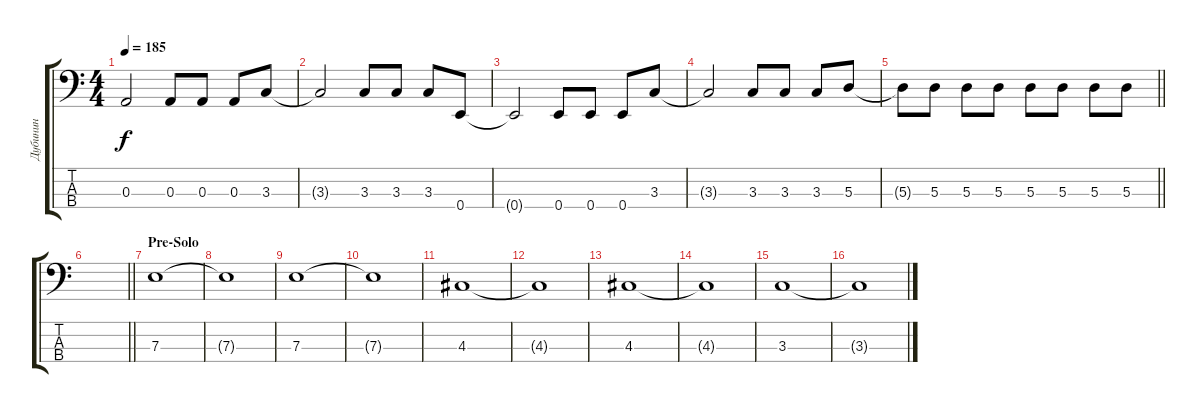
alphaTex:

\track ("Дубинин" "Дубинин") {instrument electricbassfinger}
\staff {score tabs}
\tuning (G2 D2 A1 E1) {hide}
\ts (4 4)
\tempo 185
\clef f4
\ks c
0.3{t}.2{dy f} 0.3.8 0.3.8 0.3.8 3.3.8 |
3.3{t}.2 3.3.8 3.3.8 3.3.8 0.4.8 |
0.4{t}.2 0.4.8 0.4.8 0.4.8 3.3.8 |
3.3{t}.2 3.3.8 3.3.8 3.3.8 5.3.8 |
\barLineRight lightlight
5.3{t}.8 5.3.8 5.3.8 5.3.8 5.3.8 5.3.8 5.3.8 5.3.8 |
\barLineRight lightlight
|
\section ("" "Pre-Solo")
7.3.1 |
7.3{t}.1 |
7.3.1 |
7.3{t}.1 |
4.3.1 |
4.3{t}.1 |
4.3.1 |
4.3{t}.1 |
3.3.1 |
3.3{t}.1
